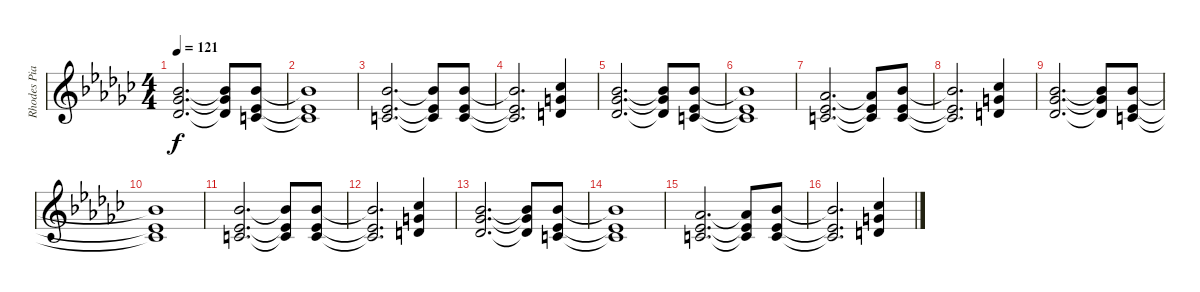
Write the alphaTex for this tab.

\track ("Rhodes Piano (RH)" "Rhodes Pia") {instrument electricpiano1}
\staff {score}
\tuning (E5 B4 G4 D4 A3 E3 B2) {hide}
\ts (4 4)
\tempo 121
\clef g2
\ks ebminor
(3.3 4.4 4.5).2{d dy f} (3.3{t} 4.4{t} 4.5{t}).8 (3.3 1.4 3.5).8 |
(3.3{t} 1.4{t} 3.5{t}).1 |
(3.3 1.4 3.5).2{d} (3.3{t} 1.4{t} 3.5{t}).8 (3.3 1.4 3.5).8 |
(3.3{t} 1.4{t} 3.5{t}).2{d} (4.3 5.4 5.5).4 |
(3.3 4.4 4.5).2{d} (3.3{t} 4.4{t} 4.5{t}).8 (3.3 1.4 3.5).8 |
(3.3{t} 1.4{t} 3.5{t}).1 |
(1.3 1.4 3.5).2{d} (1.3{t} 1.4{t} 3.5{t}).8 (3.3 1.4 3.5).8 |
(3.3{t} 1.4{t} 3.5{t}).2{d} (4.3 5.4 5.5).4 |
(3.3 4.4 4.5).2{d volume 9} (3.3{t} 4.4{t} 4.5{t}).8 (3.3 1.4 3.5).8 |
(3.3{t} 1.4{t} 3.5{t}).1 |
(3.3 1.4 3.5).2{d} (3.3{t} 1.4{t} 3.5{t}).8 (3.3 1.4 3.5).8 |
(3.3{t} 1.4{t} 3.5{t}).2{d} (4.3 5.4 5.5).4 |
(3.3 4.4 4.5).2{d volume 6} (3.3{t} 4.4{t} 4.5{t}).8 (3.3 1.4 3.5).8 |
(3.3{t} 1.4{t} 3.5{t}).1 |
(1.3 1.4 3.5).2{d} (1.3{t} 1.4{t} 3.5{t}).8 (3.3 1.4 3.5).8 |
(3.3{t} 1.4{t} 3.5{t}).2{d} (4.3 5.4 5.5).4
